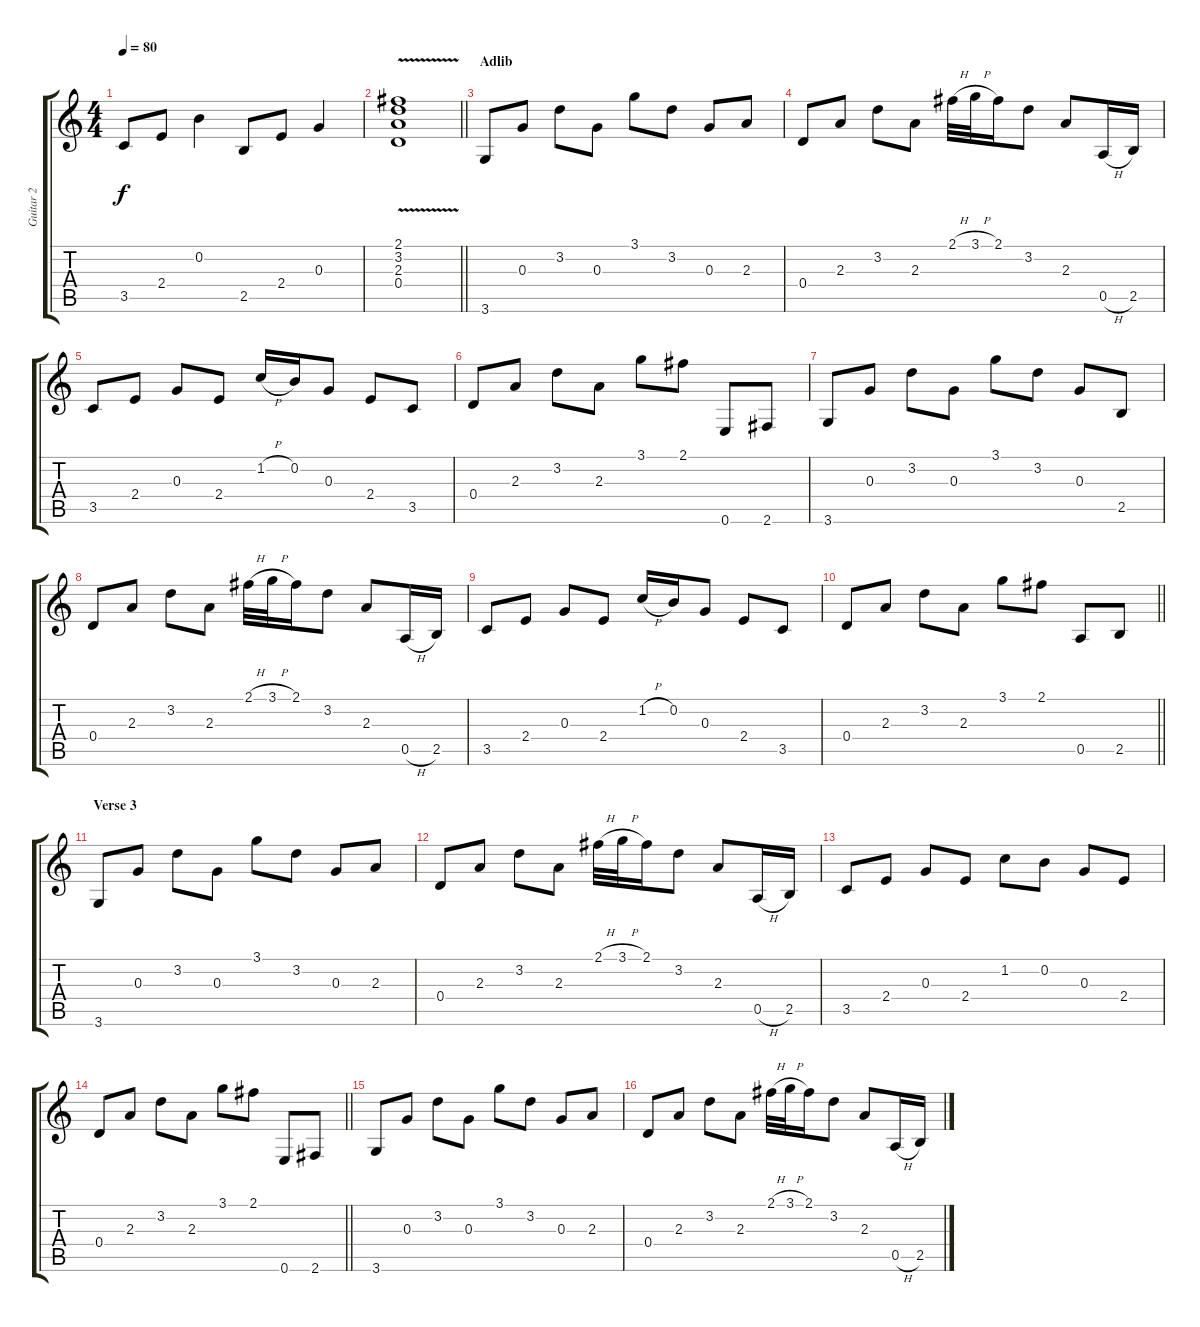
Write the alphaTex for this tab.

\track ("Guitar 2" "Guitar 2") {instrument acousticguitarnylon}
\staff {score tabs}
\tuning (E4 B3 G3 D3 A2 E2) {hide}
\ts (4 4)
\tempo 80
\clef g2
\ks c
3.5.8{dy f} 2.4.8 0.2.4 2.5.8 2.4.8 0.3.4 |
\barLineRight lightlight
(2.1{v} 3.2{v} 2.3{v} 0.4{v}).1 |
\section ("" "Adlib")
3.6.8 0.3.8 3.2.8 0.3.8 3.1.8 3.2.8 0.3.8 2.3.8 |
0.4.8 2.3.8 3.2.8 2.3.8 2.1{h}.32 3.1{h}.32 2.1.16 3.2.8 2.3.8 0.5{h}.16 2.5.16 |
3.5.8 2.4.8 0.3.8 2.4.8 1.2{h}.16 0.2.16 0.3.8 2.4.8 3.5.8 |
0.4.8 2.3.8 3.2.8 2.3.8 3.1.8 2.1.8 0.6.8 2.6.8 |
3.6.8 0.3.8 3.2.8 0.3.8 3.1.8 3.2.8 0.3.8 2.5.8 |
0.4.8 2.3.8 3.2.8 2.3.8 2.1{h}.32 3.1{h}.32 2.1.16 3.2.8 2.3.8 0.5{h}.16 2.5.16 |
3.5.8 2.4.8 0.3.8 2.4.8 1.2{h}.16 0.2.16 0.3.8 2.4.8 3.5.8 |
\barLineRight lightlight
0.4.8 2.3.8 3.2.8 2.3.8 3.1.8 2.1.8 0.5.8 2.5.8 |
\section ("" "Verse 3")
3.6.8 0.3.8 3.2.8 0.3.8 3.1.8 3.2.8 0.3.8 2.3.8 |
0.4.8 2.3.8 3.2.8 2.3.8 2.1{h}.32 3.1{h}.32 2.1.16 3.2.8 2.3.8 0.5{h}.16 2.5.16 |
3.5.8 2.4.8 0.3.8 2.4.8 1.2.8 0.2.8 0.3.8 2.4.8 |
\barLineRight lightlight
0.4.8 2.3.8 3.2.8 2.3.8 3.1.8 2.1.8 0.6.8 2.6.8 |
3.6.8 0.3.8 3.2.8 0.3.8 3.1.8 3.2.8 0.3.8 2.3.8 |
0.4.8 2.3.8 3.2.8 2.3.8 2.1{h}.32 3.1{h}.32 2.1.16 3.2.8 2.3.8 0.5{h}.16 2.5.16
